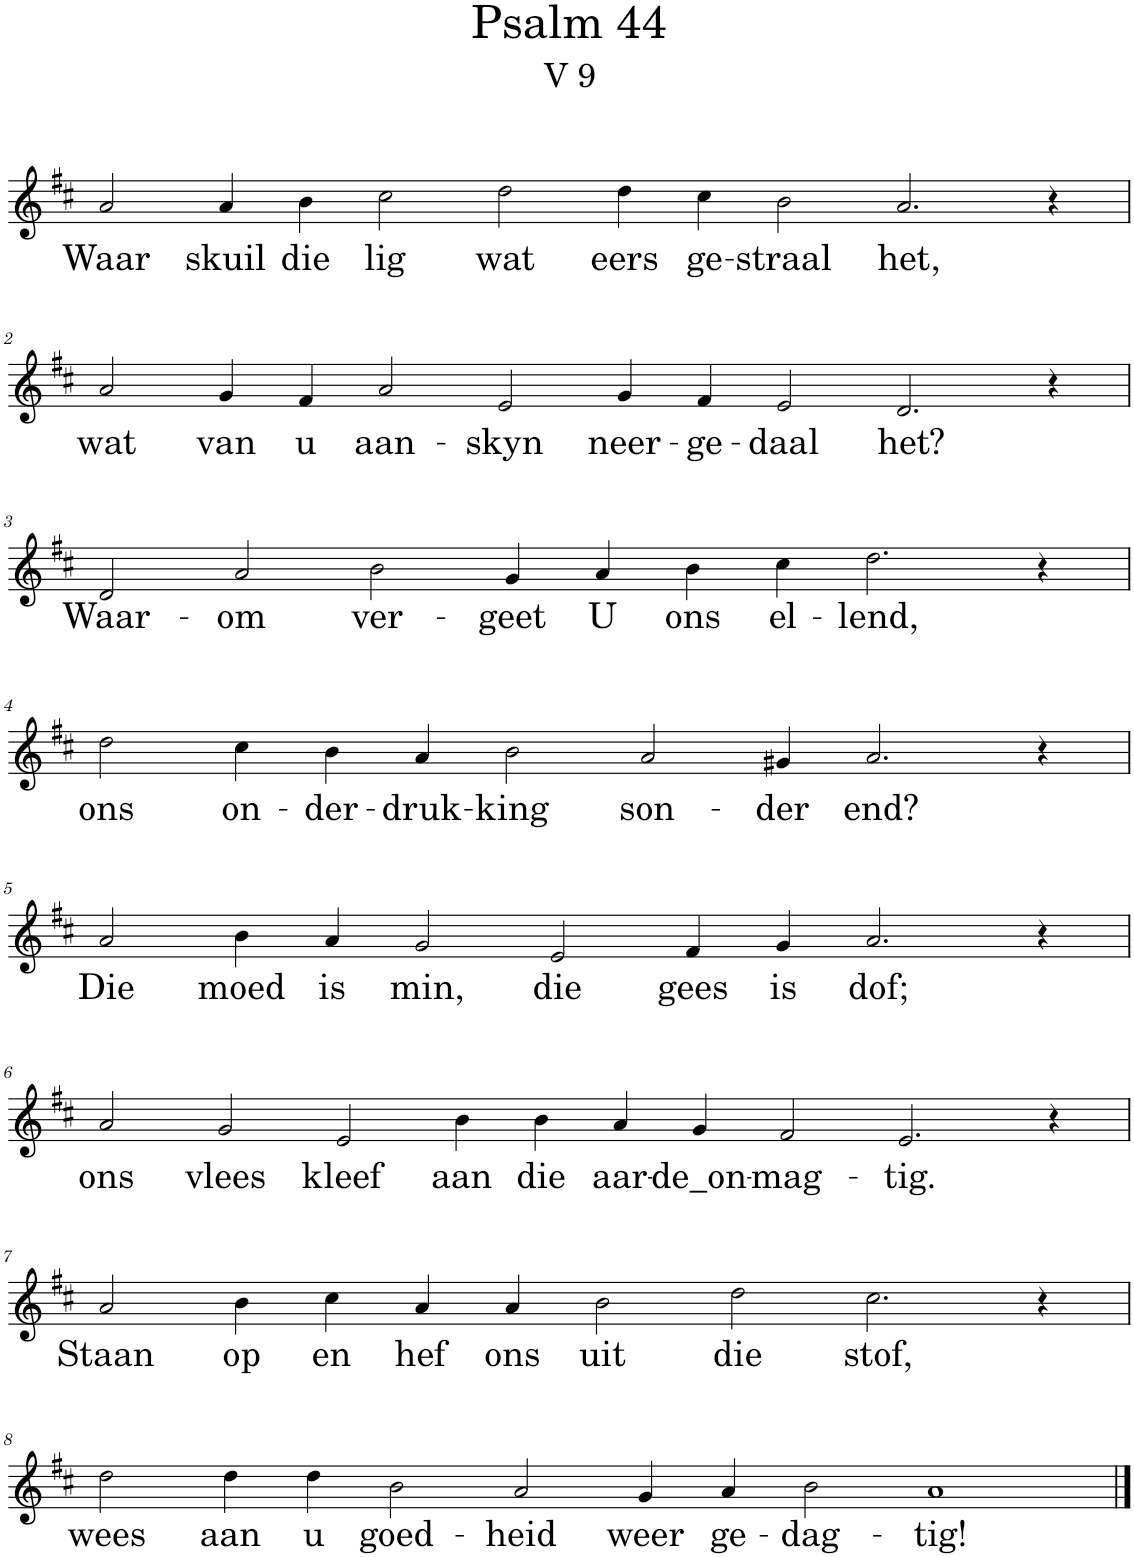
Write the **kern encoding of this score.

**kern	**text
*part1	*part1
*staff1	*staff1
*I"Pipe Organ	*
*I'Org.	*
*clefG2	*
*k[f#c#]	*
*M16/4	*
=1	=1
!	!LO:LY:b
2a/	Waar
!	!LO:LY:b
4a/	skuil
!	!LO:LY:b
4b\	die
!	!LO:LY:b
2cc#\	lig
!	!LO:LY:b
2dd\	wat
!	!LO:LY:b
4dd\	eers
!	!LO:LY:b
4cc#\	ge-
!	!LO:LY:b
2b\	-straal
!	!LO:LY:b
2.a/	het,
4r	.
!!LO:LB:g=z
=2	=2
!	!LO:LY:b
2a/	wat
!	!LO:LY:b
4g/	van
!	!LO:LY:b
4f#/	u
!	!LO:LY:b
2a/	aan-
!	!LO:LY:b
2e/	-skyn
!	!LO:LY:b
4g/	neer-
!	!LO:LY:b
4f#/	-ge-
!	!LO:LY:b
2e/	-daal
!	!LO:LY:b
2.d/	het?
4r	.
!!LO:LB:g=z
=3	=3
*M14/4	*
!	!LO:LY:b
2d/	Waar-
!	!LO:LY:b
2a/	-om
!	!LO:LY:b
2b\	ver-
!	!LO:LY:b
4g/	-geet
!	!LO:LY:b
4a/	U
!	!LO:LY:b
4b\	ons
!	!LO:LY:b
4cc#\	el-
!	!LO:LY:b
2.dd\	-lend,
4r	.
!!LO:LB:g=z
=4	=4
!	!LO:LY:b
2dd\	ons
!	!LO:LY:b
4cc#\	on-
!	!LO:LY:b
4b\	-der-
!	!LO:LY:b
4a/	-druk-
!	!LO:LY:b
2b\	-king
!	!LO:LY:b
2a/	son-
!	!LO:LY:b
4g#X/	-der
!	!LO:LY:b
2.a/	end?
4r	.
!!LO:LB:g=z
=5	=5
!	!LO:LY:b
2a/	Die
!	!LO:LY:b
4b\	moed
!	!LO:LY:b
4a/	is
!	!LO:LY:b
2g/	min,
!	!LO:LY:b
2e/	die
!	!LO:LY:b
4f#/	gees
!	!LO:LY:b
4g/	is
!	!LO:LY:b
2.a/	dof;
4r	.
!!LO:LB:g=z
=6	=6
*M16/4	*
!	!LO:LY:b
2a/	ons
!	!LO:LY:b
2g/	vlees
!	!LO:LY:b
2e/	kleef
!	!LO:LY:b
4b\	aan
!	!LO:LY:b
4b\	die
!	!LO:LY:b
4a/	aar-
!	!LO:LY:b
4g/	-de_on-
!	!LO:LY:b
2f#/	-mag-
!	!LO:LY:b
2.e/	-tig.
4r	.
!!LO:LB:g=z
=7	=7
*M14/4	*
!	!LO:LY:b
2a/	Staan
!	!LO:LY:b
4b\	op
!	!LO:LY:b
4cc#\	en
!	!LO:LY:b
4a/	hef
!	!LO:LY:b
4a/	ons
!	!LO:LY:b
2b\	uit
!	!LO:LY:b
2dd\	die
!	!LO:LY:b
2.cc#\	stof,
4r	.
!!LO:LB:g=z
=8	=8
*M16/4	*
!	!LO:LY:b
2dd\	wees
!	!LO:LY:b
4dd\	aan
!	!LO:LY:b
4dd\	u
!	!LO:LY:b
2b\	goed-
!	!LO:LY:b
2a/	-heid
!	!LO:LY:b
4g/	weer
!	!LO:LY:b
4a/	ge-
!	!LO:LY:b
2b\	-dag-
!	!LO:LY:b
1a	-tig!
==	==
*-	*-
